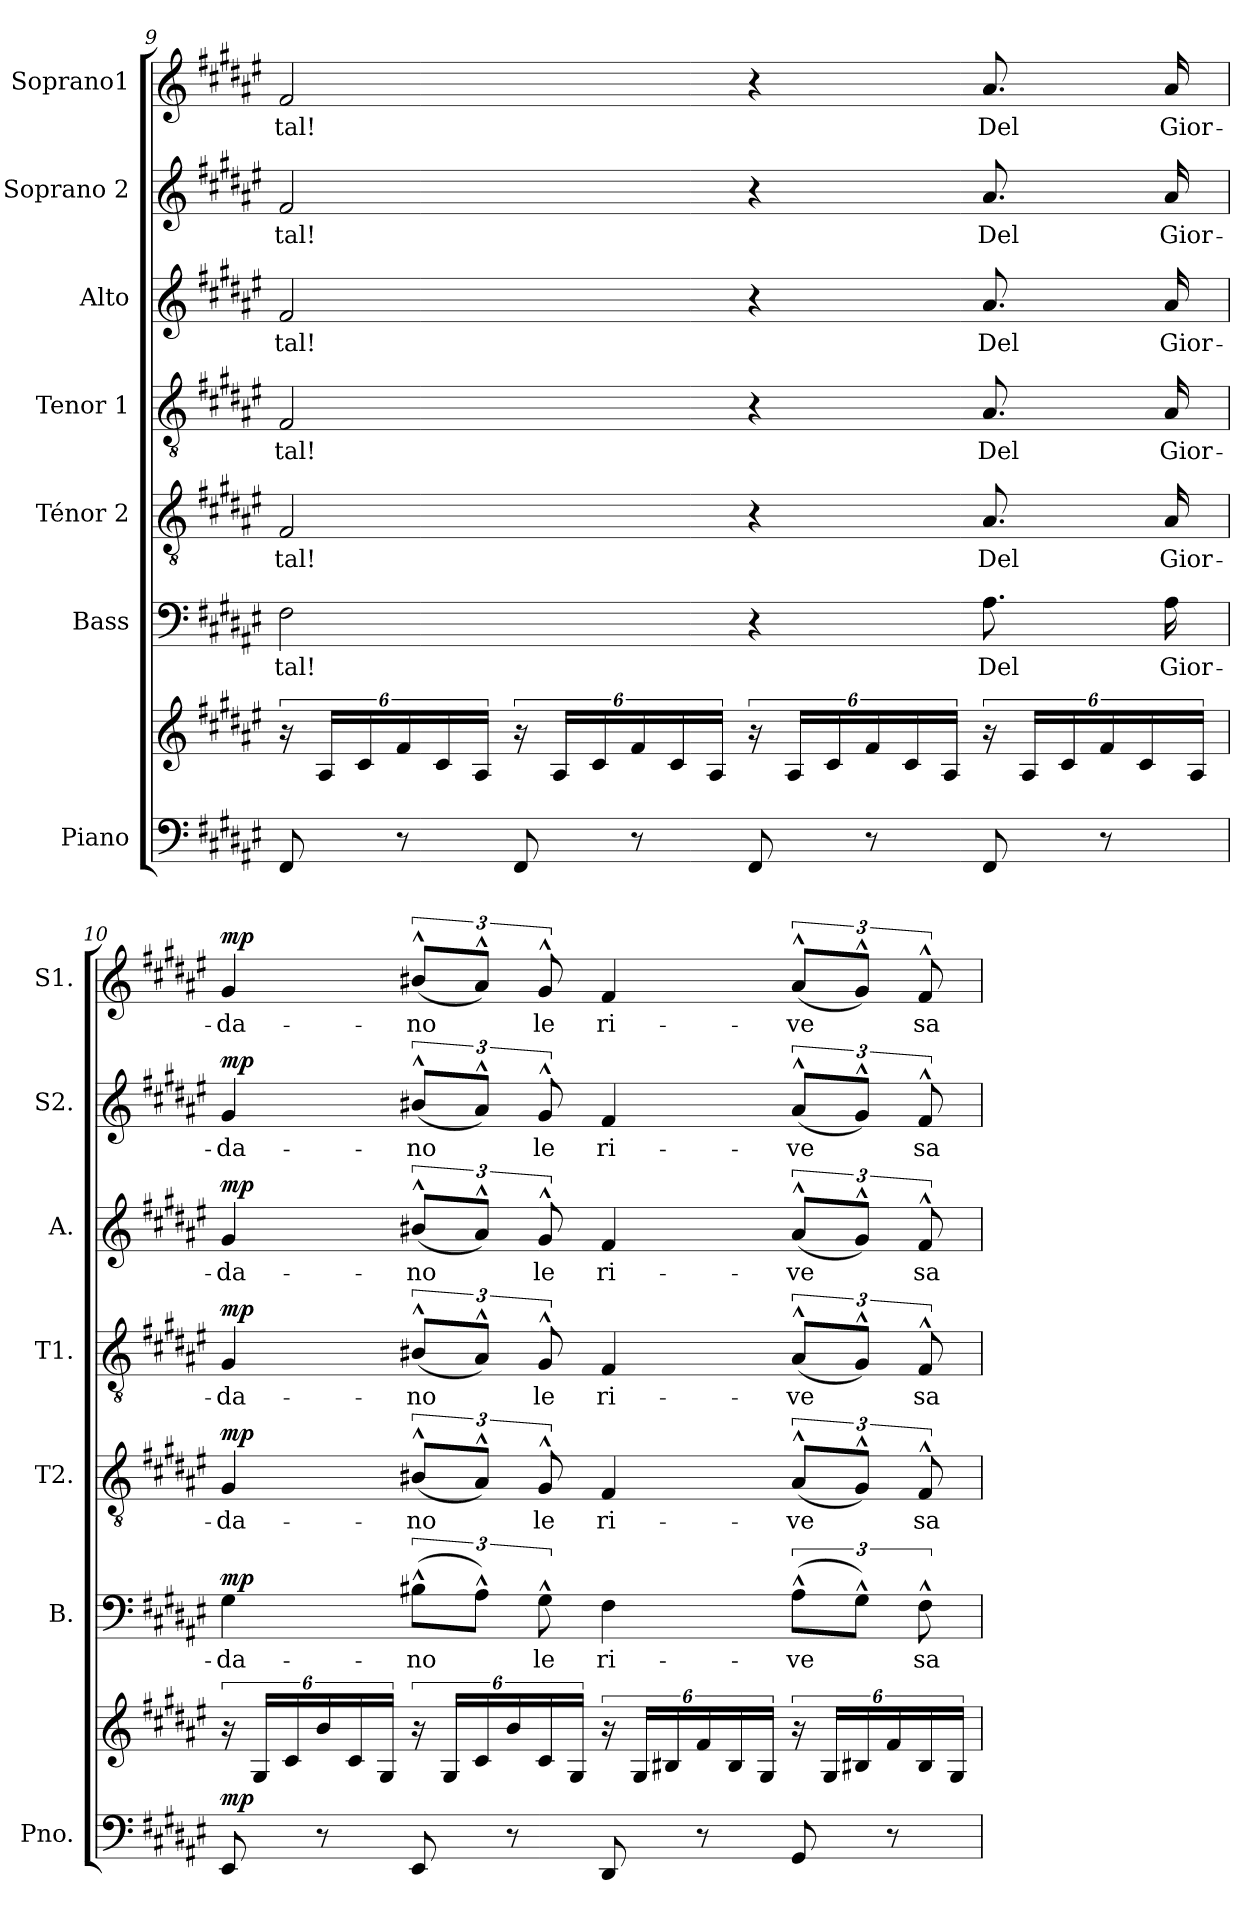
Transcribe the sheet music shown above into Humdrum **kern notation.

**kern	**kern	**dynam	**kern	**text	**dynam	**kern	**text	**dynam	**kern	**text	**dynam	**kern	**text	**dynam	**kern	**text	**dynam	**kern	**text	**dynam
*part7	*part7	*part7	*part6	*part6	*part6	*part5	*part5	*part5	*part4	*part4	*part4	*part3	*part3	*part3	*part2	*part2	*part2	*part1	*part1	*part1
*staff8	*staff7	*staff7/8	*staff6	*staff6	*staff6	*staff5	*staff5	*staff5	*staff4	*staff4	*staff4	*staff3	*staff3	*staff3	*staff2	*staff2	*staff2	*staff1	*staff1	*staff1
*I"Piano	*	*	*I"Bass	*	*	*I"Ténor 2	*	*	*I"Tenor 1	*	*	*I"Alto	*	*	*I"Soprano 2	*	*	*I"Soprano1	*	*
*I'Pno.	*	*	*I'B.	*	*	*I'T2.	*	*	*I'T1.	*	*	*I'A.	*	*	*I'S2.	*	*	*I'S1.	*	*
*clefF4	*clefG2	*	*clefF4	*	*	*clefGv2	*	*	*clefGv2	*	*	*clefG2	*	*	*clefG2	*	*	*clefG2	*	*
*k[f#c#g#d#a#e#]	*k[f#c#g#d#a#e#]	*	*k[f#c#g#d#a#e#]	*	*	*k[f#c#g#d#a#e#]	*	*	*k[f#c#g#d#a#e#]	*	*	*k[f#c#g#d#a#e#]	*	*	*k[f#c#g#d#a#e#]	*	*	*k[f#c#g#d#a#e#]	*	*
=9	=9	=9	=9	=9	=9	=9	=9	=9	=9	=9	=9	=9	=9	=9	=9	=9	=9	=9	=9	=9
8FF#/	24r	.	2F#\	-tal!	.	2F#/	-tal!	.	2F#/	-tal!	.	2f#/	-tal!	.	2f#/	-tal!	.	2f#/	-tal!	.
.	24A#/LL	.	.	.	.	.	.	.	.	.	.	.	.	.	.	.	.	.	.	.
.	24c#/	.	.	.	.	.	.	.	.	.	.	.	.	.	.	.	.	.	.	.
8r	24f#/	.	.	.	.	.	.	.	.	.	.	.	.	.	.	.	.	.	.	.
.	24c#/	.	.	.	.	.	.	.	.	.	.	.	.	.	.	.	.	.	.	.
.	24A#/JJ	.	.	.	.	.	.	.	.	.	.	.	.	.	.	.	.	.	.	.
8FF#/	24r	.	.	.	.	.	.	.	.	.	.	.	.	.	.	.	.	.	.	.
.	24A#/LL	.	.	.	.	.	.	.	.	.	.	.	.	.	.	.	.	.	.	.
.	24c#/	.	.	.	.	.	.	.	.	.	.	.	.	.	.	.	.	.	.	.
8r	24f#/	.	.	.	.	.	.	.	.	.	.	.	.	.	.	.	.	.	.	.
.	24c#/	.	.	.	.	.	.	.	.	.	.	.	.	.	.	.	.	.	.	.
.	24A#/JJ	.	.	.	.	.	.	.	.	.	.	.	.	.	.	.	.	.	.	.
8FF#/	24r	.	4r	.	.	4r	.	.	4r	.	.	4r	.	.	4r	.	.	4r	.	.
.	24A#/LL	.	.	.	.	.	.	.	.	.	.	.	.	.	.	.	.	.	.	.
.	24c#/	.	.	.	.	.	.	.	.	.	.	.	.	.	.	.	.	.	.	.
8r	24f#/	.	.	.	.	.	.	.	.	.	.	.	.	.	.	.	.	.	.	.
.	24c#/	.	.	.	.	.	.	.	.	.	.	.	.	.	.	.	.	.	.	.
.	24A#/JJ	.	.	.	.	.	.	.	.	.	.	.	.	.	.	.	.	.	.	.
8FF#/	24r	.	8.A#\	Del	.	8.A#/	Del	.	8.A#/	Del	.	8.a#/	Del	.	8.a#/	Del	.	8.a#/	Del	.
.	24A#/LL	.	.	.	.	.	.	.	.	.	.	.	.	.	.	.	.	.	.	.
.	24c#/	.	.	.	.	.	.	.	.	.	.	.	.	.	.	.	.	.	.	.
8r	24f#/	.	.	.	.	.	.	.	.	.	.	.	.	.	.	.	.	.	.	.
.	24c#/	.	.	.	.	.	.	.	.	.	.	.	.	.	.	.	.	.	.	.
.	.	.	16A#\	Gior-	.	16A#/	Gior-	.	16A#/	Gior-	.	16a#/	Gior-	.	16a#/	Gior-	.	16a#/	Gior-	.
.	24A#/JJ	.	.	.	.	.	.	.	.	.	.	.	.	.	.	.	.	.	.	.
!!LO:LB:g=z
=10	=10	=10	=10	=10	=10	=10	=10	=10	=10	=10	=10	=10	=10	=10	=10	=10	=10	=10	=10	=10
!	!	!LO:DY:a=2	!	!	!LO:DY:a	!	!	!LO:DY:a	!	!	!LO:DY:a	!	!	!LO:DY:a	!	!	!LO:DY:a	!	!	!LO:DY:a
8EE#/	24r	mp	4G#\	-da-	mp	4G#/	-da-	mp	4G#/	-da-	mp	4g#/	-da-	mp	4g#/	-da-	mp	4g#/	-da-	mp
.	24G#/LL	.	.	.	.	.	.	.	.	.	.	.	.	.	.	.	.	.	.	.
.	24c#/	.	.	.	.	.	.	.	.	.	.	.	.	.	.	.	.	.	.	.
8r	24b/	.	.	.	.	.	.	.	.	.	.	.	.	.	.	.	.	.	.	.
.	24c#/	.	.	.	.	.	.	.	.	.	.	.	.	.	.	.	.	.	.	.
.	24G#/JJ	.	.	.	.	.	.	.	.	.	.	.	.	.	.	.	.	.	.	.
8EE#/	24r	.	(12B#X^^\L	-no	.	(12B#X^^/L	-no	.	(12B#X^^/L	-no	.	(12b#X^^/L	-no	.	(12b#X^^/L	-no	.	(12b#X^^/L	-no	.
.	24G#/LL	.	.	.	.	.	.	.	.	.	.	.	.	.	.	.	.	.	.	.
.	24c#/	.	12A#^^\J)	.	.	12A#^^/J)	.	.	12A#^^/J)	.	.	12a#^^/J)	.	.	12a#^^/J)	.	.	12a#^^/J)	.	.
8r	24b/	.	.	.	.	.	.	.	.	.	.	.	.	.	.	.	.	.	.	.
.	24c#/	.	12G#^^\	le	.	12G#^^/	le	.	12G#^^/	le	.	12g#^^/	le	.	12g#^^/	le	.	12g#^^/	le	.
.	24G#/JJ	.	.	.	.	.	.	.	.	.	.	.	.	.	.	.	.	.	.	.
8DD#/	24r	.	4F#\	ri-	.	4F#/	ri-	.	4F#/	ri-	.	4f#/	ri-	.	4f#/	ri-	.	4f#/	ri-	.
.	24G#/LL	.	.	.	.	.	.	.	.	.	.	.	.	.	.	.	.	.	.	.
.	24B#X/	.	.	.	.	.	.	.	.	.	.	.	.	.	.	.	.	.	.	.
8r	24f#/	.	.	.	.	.	.	.	.	.	.	.	.	.	.	.	.	.	.	.
.	24B#/	.	.	.	.	.	.	.	.	.	.	.	.	.	.	.	.	.	.	.
.	24G#/JJ	.	.	.	.	.	.	.	.	.	.	.	.	.	.	.	.	.	.	.
8GG#/	24r	.	(12A#^^\L	-ve	.	(12A#^^/L	-ve	.	(12A#^^/L	-ve	.	(12a#^^/L	-ve	.	(12a#^^/L	-ve	.	(12a#^^/L	-ve	.
.	24G#/LL	.	.	.	.	.	.	.	.	.	.	.	.	.	.	.	.	.	.	.
.	24B#X/	.	12G#^^\J)	.	.	12G#^^/J)	.	.	12G#^^/J)	.	.	12g#^^/J)	.	.	12g#^^/J)	.	.	12g#^^/J)	.	.
8r	24f#/	.	.	.	.	.	.	.	.	.	.	.	.	.	.	.	.	.	.	.
.	24B#/	.	12F#^^\	sa-	.	12F#^^/	sa	.	12F#^^/	sa	.	12f#^^/	sa	.	12f#^^/	sa	.	12f#^^/	sa	.
.	24G#/JJ	.	.	.	.	.	.	.	.	.	.	.	.	.	.	.	.	.	.	.
=	=	=	=	=	=	=	=	=	=	=	=	=	=	=	=	=	=	=	=	=
*-	*-	*-	*-	*-	*-	*-	*-	*-	*-	*-	*-	*-	*-	*-	*-	*-	*-	*-	*-	*-
